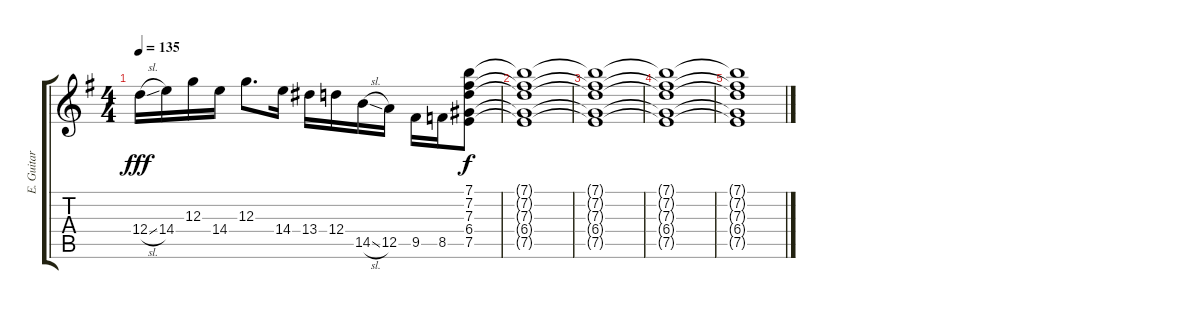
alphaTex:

\track ("E. Guitar" "E. Guitar") {instrument electricguitarjazz}
\staff {score tabs}
\tuning (E4 B3 G3 D3 A2 E2) {hide}
\ts (4 4)
\tempo 135
\clef g2
\ks g
12.4{sl}.16{dy fff} 14.4.16 12.3.16 14.4.16 12.3.8{d} 14.4.16 13.4.16 12.4.16 14.5{sl}.16 12.5.16 9.5.16 8.5.16 (7.1 7.2 7.3 6.4 7.5).8{dy f} |
(7.1{t} 7.2{t} 7.3{t} 6.4{t} 7.5{t}).1 |
(7.1{t} 7.2{t} 7.3{t} 6.4{t} 7.5{t}).1 |
(7.1{t} 7.2{t} 7.3{t} 6.4{t} 7.5{t}).1 |
(7.1{t} 7.2{t} 7.3{t} 6.4{t} 7.5{t}).1
